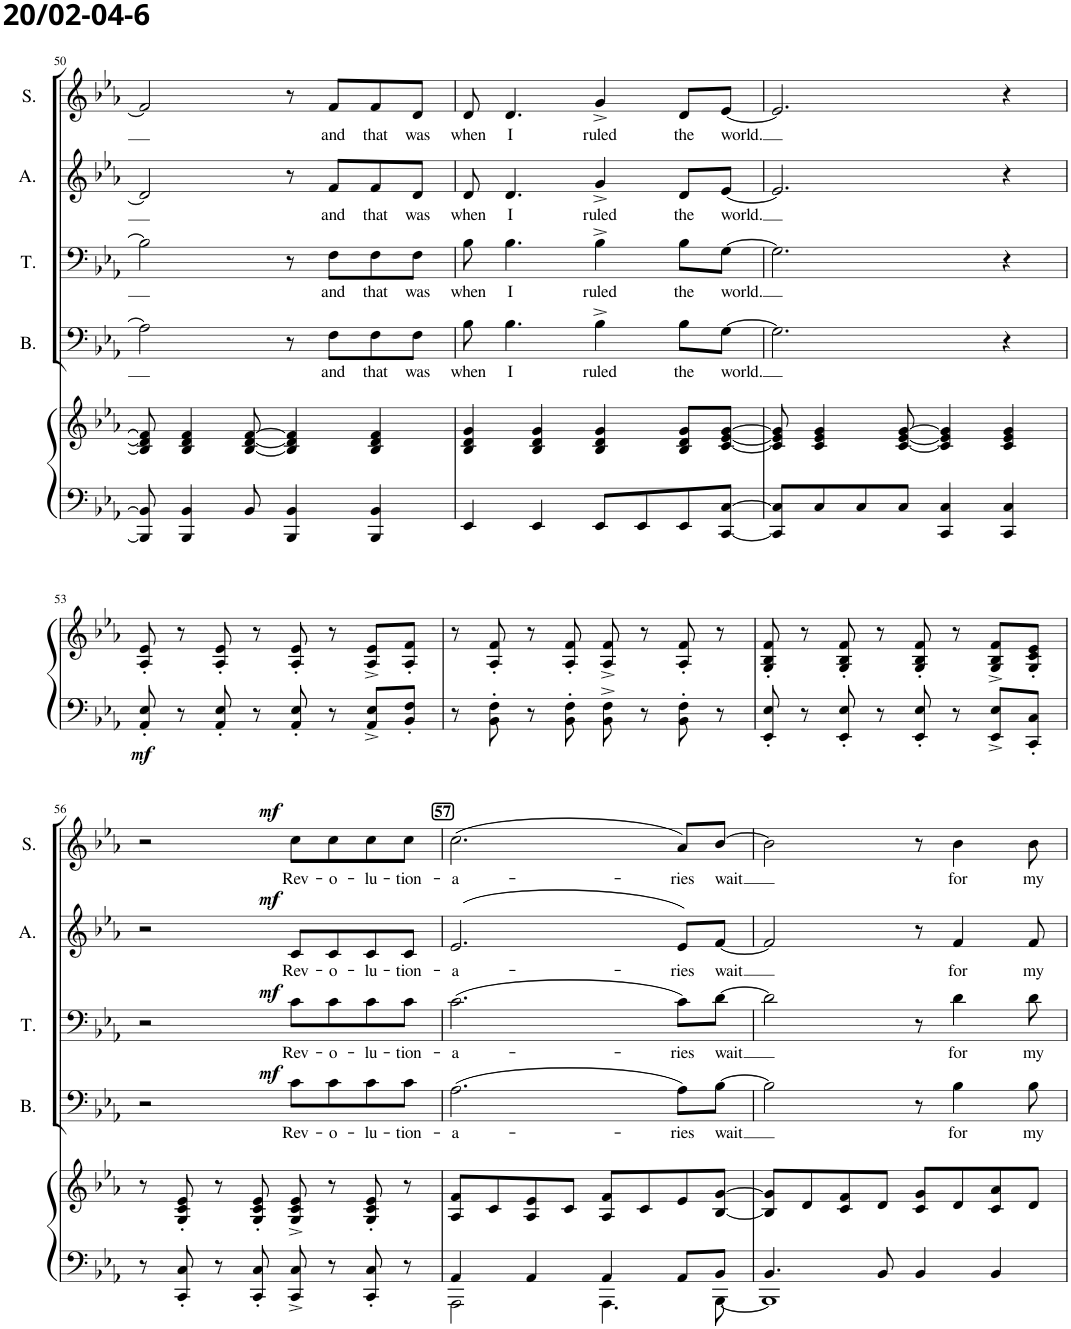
**kern	**kern	**dynam	**kern	**text	**dynam	**kern	**text	**dynam	**kern	**text	**dynam	**kern	**text	**dynam
*part5	*part5	*part5	*part4	*part4	*part4	*part3	*part3	*part3	*part2	*part2	*part2	*part1	*part1	*part1
*staff6	*staff5	*staff5/6	*staff4	*staff4	*staff4	*staff3	*staff3	*staff3	*staff2	*staff2	*staff2	*staff1	*staff1	*staff1
*I"Piano	*	*	*I"Bas	*	*	*I"Tenor	*	*	*I"Alt	*	*	*I"Sopraan	*	*
*I'Pno	*	*	*I'B.	*	*	*I'T.	*	*	*I'A.	*	*	*I'S.	*	*
!!LO:PB:g=z
*clefF4	*clefG2	*	*clefF4	*	*	*clefF4	*	*	*clefG2	*	*	*clefG2	*	*
*k[b-e-a-]	*k[b-e-a-]	*	*k[b-e-a-]	*	*	*k[b-e-a-]	*	*	*k[b-e-a-]	*	*	*k[b-e-a-]	*	*
*M4/4	*M4/4	*	*M4/4	*	*	*M4/4	*	*	*M4/4	*	*	*M4/4	*	*
=50	=50	=50	=50	=50	=50	=50	=50	=50	=50	=50	=50	=50	=50	=50
8BBB-/] 8BB-/]	8B-/] 8d/] 8f/]	.	2A-\]	.	.	2B-\]	.	.	2d/]	.	.	2f/]	.	.
4BBB-/ 4BB-/	4B-/ 4d/ 4f/	.	.	.	.	.	.	.	.	.	.	.	.	.
8BB-/	[8B-/ [8d/ [8f/	.	.	.	.	.	.	.	.	.	.	.	.	.
4BBB-/ 4BB-/	4B-/] 4d/] 4f/]	.	8r	.	.	8r	.	.	8r	.	.	8r	.	.
!	!	!	!	!LO:LY:b	!	!	!LO:LY:b	!	!	!LO:LY:b	!	!	!LO:LY:b	!
.	.	.	8F\L	and	.	8F\L	and	.	8f/L	and	.	8f/L	and	.
!	!	!	!	!LO:LY:b	!	!	!LO:LY:b	!	!	!LO:LY:b	!	!	!LO:LY:b	!
4BBB-/ 4BB-/	4B-/ 4d/ 4f/	.	8F\	that	.	8F\	that	.	8f/	that	.	8f/	that	.
!	!	!	!	!LO:LY:b	!	!	!LO:LY:b	!	!	!LO:LY:b	!	!	!LO:LY:b	!
.	.	.	8F\J	was	.	8F\J	was	.	8d/J	was	.	8d/J	was	.
=51	=51	=51	=51	=51	=51	=51	=51	=51	=51	=51	=51	=51	=51	=51
!	!	!	!	!LO:LY:b	!	!	!LO:LY:b	!	!	!LO:LY:b	!	!	!LO:LY:b	!
4EE-/	4B-/ 4d/ 4g/	.	8B-\	when	.	8B-\	when	.	8d/	when	.	8d/	when	.
!	!	!	!	!LO:LY:b	!	!	!LO:LY:b	!	!	!LO:LY:b	!	!	!LO:LY:b	!
.	.	.	4.B-\	I	.	4.B-\	I	.	4.d/	I	.	4.d/	I	.
4EE-/	4B-/ 4d/ 4g/	.	.	.	.	.	.	.	.	.	.	.	.	.
!	!	!	!	!LO:LY:b	!	!	!LO:LY:b	!	!	!LO:LY:b	!	!	!LO:LY:b	!
8EE-/L	4B-/ 4d/ 4g/	.	4B-^\	ruled	.	4B-^\	ruled	.	4g^/	ruled	.	4g^/	ruled	.
8EE-/	.	.	.	.	.	.	.	.	.	.	.	.	.	.
!	!	!	!	!LO:LY:b	!	!	!LO:LY:b	!	!	!LO:LY:b	!	!	!LO:LY:b	!
8EE-/	8B-/ 8d/ 8g/L	.	8B-\L	the	.	8B-\L	the	.	8d/L	the	.	8d/L	the	.
!	!	!	!	!LO:LY:b	!	!	!LO:LY:b	!	!	!LO:LY:b	!	!	!LO:LY:b	!
[8CC/ [8C/J	[8c/ [8e-/ [8g/J	.	[8G\J	world.	.	[8G\J	world.	.	[8e-/J	world.	.	[8e-/J	world.	.
=52	=52	=52	=52	=52	=52	=52	=52	=52	=52	=52	=52	=52	=52	=52
8CC/] 8C/]L	8c/] 8e-/] 8g/]	.	2.G\]	.	.	2.G\]	.	.	2.e-/]	.	.	2.e-/]	.	.
8C/	4c/ 4e-/ 4g/	.	.	.	.	.	.	.	.	.	.	.	.	.
8C/	.	.	.	.	.	.	.	.	.	.	.	.	.	.
8C/J	[8c/ [8e-/ [8g/	.	.	.	.	.	.	.	.	.	.	.	.	.
4CC/ 4C/	4c/] 4e-/] 4g/]	.	.	.	.	.	.	.	.	.	.	.	.	.
4CC/ 4C/	4c/ 4e-/ 4g/	.	4r	.	.	4r	.	.	4r	.	.	4r	.	.
!!LO:LB:g=z
=53	=53	=53	=53	=53	=53	=53	=53	=53	=53	=53	=53	=53	=53	=53
!	!	!LO:DY:b=2	!	!	!	!	!	!	!	!	!	!	!	!
8AA-/' 8E-/'	8A-/' 8e-/'	mf	1r	.	.	1r	.	.	1r	.	.	1r	.	.
8r	8r	.	.	.	.	.	.	.	.	.	.	.	.	.
8AA-/' 8E-/'	8A-/' 8e-/'	.	.	.	.	.	.	.	.	.	.	.	.	.
8r	8r	.	.	.	.	.	.	.	.	.	.	.	.	.
8AA-/' 8E-/'	8A-/' 8e-/'	.	.	.	.	.	.	.	.	.	.	.	.	.
8r	8r	.	.	.	.	.	.	.	.	.	.	.	.	.
8AA-/^ 8E-/^L	8A-/^ 8e-/^L	.	.	.	.	.	.	.	.	.	.	.	.	.
8BB-/' 8F/'J	8A-/' 8f/'J	.	.	.	.	.	.	.	.	.	.	.	.	.
=54	=54	=54	=54	=54	=54	=54	=54	=54	=54	=54	=54	=54	=54	=54
8r	8r	.	1r	.	.	1r	.	.	1r	.	.	1r	.	.
8BB-\' 8F\'	8A-/' 8f/'	.	.	.	.	.	.	.	.	.	.	.	.	.
8r	8r	.	.	.	.	.	.	.	.	.	.	.	.	.
8BB-\' 8F\'	8A-/' 8f/'	.	.	.	.	.	.	.	.	.	.	.	.	.
8BB-\^ 8F\^	8A-/^ 8f/^	.	.	.	.	.	.	.	.	.	.	.	.	.
8r	8r	.	.	.	.	.	.	.	.	.	.	.	.	.
8BB-\' 8F\'	8A-/' 8f/'	.	.	.	.	.	.	.	.	.	.	.	.	.
8r	8r	.	.	.	.	.	.	.	.	.	.	.	.	.
=55	=55	=55	=55	=55	=55	=55	=55	=55	=55	=55	=55	=55	=55	=55
8EE-/' 8E-/'	8G/' 8B-/' 8f/'	.	1r	.	.	1r	.	.	1r	.	.	1r	.	.
8r	8r	.	.	.	.	.	.	.	.	.	.	.	.	.
8EE-/' 8E-/'	8G/' 8B-/' 8f/'	.	.	.	.	.	.	.	.	.	.	.	.	.
8r	8r	.	.	.	.	.	.	.	.	.	.	.	.	.
8EE-/' 8E-/'	8G/' 8B-/' 8f/'	.	.	.	.	.	.	.	.	.	.	.	.	.
8r	8r	.	.	.	.	.	.	.	.	.	.	.	.	.
8EE-/^ 8E-/^L	8G/^ 8B-/^ 8f/^L	.	.	.	.	.	.	.	.	.	.	.	.	.
8CC/' 8C/'J	8G/' 8c/' 8e-/'J	.	.	.	.	.	.	.	.	.	.	.	.	.
!!LO:LB:g=z
=56	=56	=56	=56	=56	=56	=56	=56	=56	=56	=56	=56	=56	=56	=56
8r	8r	.	2r	.	.	2r	.	.	2r	.	.	2r	.	.
8CC/' 8C/'	8G/' 8c/' 8e-/'	.	.	.	.	.	.	.	.	.	.	.	.	.
8r	8r	.	.	.	.	.	.	.	.	.	.	.	.	.
8CC/' 8C/'	8G/' 8c/' 8e-/'	.	.	.	.	.	.	.	.	.	.	.	.	.
!	!	!	!	!LO:LY:b	!LO:DY:a	!	!LO:LY:b	!LO:DY:a	!	!LO:LY:b	!LO:DY:a	!	!LO:LY:b	!LO:DY:a
8CC/^ 8C/^	8G/^ 8c/^ 8e-/^	.	8c\L	Rev-	mf	8c\L	Rev-	mf	8c/L	Rev-	mf	8cc\L	Rev-	mf
!	!	!	!	!LO:LY:b	!	!	!LO:LY:b	!	!	!LO:LY:b	!	!	!LO:LY:b	!
8r	8r	.	8c\	-o-	.	8c\	-o-	.	8c/	-o-	.	8cc\	-o-	.
!	!	!	!	!LO:LY:b	!	!	!LO:LY:b	!	!	!LO:LY:b	!	!	!LO:LY:b	!
8CC/' 8C/'	8G/' 8c/' 8e-/'	.	8c\	-lu-	.	8c\	-lu-	.	8c/	-lu-	.	8cc\	-lu-	.
!	!	!	!	!LO:LY:b	!	!	!LO:LY:b	!	!	!LO:LY:b	!	!	!LO:LY:b	!
8r	8r	.	8c\J	-tion-	.	8c\J	-tion-	.	8c/J	-tion-	.	8cc\J	-tion-	.
=57	=57	=57	=57	=57	=57	=57	=57	=57	=57	=57	=57	=57	=57	=57
*^	*	*	*	*	*	*	*	*	*	*	*	*	*	*
!	!	!	!	!	!LO:LY:b	!	!	!LO:LY:b	!	!	!LO:LY:b	!	!	!LO:LY:b	!
4AA-/	2AAA-\	8A-/ 8f/L	.	(2.A-\	-a-	.	(2.c\	-a-	.	(>2.e-/	-a-	.	(2.cc\	-a-	.
.	.	8c/	.	.	.	.	.	.	.	.	.	.	.	.	.
4AA-/	.	8A-/ 8e-/	.	.	.	.	.	.	.	.	.	.	.	.	.
.	.	8c/J	.	.	.	.	.	.	.	.	.	.	.	.	.
4AA-/	4.AAA-\	8A-/ 8f/L	.	.	.	.	.	.	.	.	.	.	.	.	.
.	.	8c/	.	.	.	.	.	.	.	.	.	.	.	.	.
!	!	!	!	!	!LO:LY:b	!	!	!LO:LY:b	!	!	!LO:LY:b	!	!	!LO:LY:b	!
8AA-/L	.	8e-/	.	8A-\L)	-ries	.	8c\L)	-ries	.	8e-/L)	-ries	.	8a-/L)	-ries	.
!	!	!	!	!	!LO:LY:b	!	!	!LO:LY:b	!	!	!LO:LY:b	!	!	!LO:LY:b	!
8BB-/J	[8BBB-\	[8B-/ [8g/J	.	[8B-\J	wait	.	[8d\J	wait	.	[8f/J	wait	.	[8b-/J	wait	.
=58	=58	=58	=58	=58	=58	=58	=58	=58	=58	=58	=58	=58	=58	=58	=58
4.BB-/	1BBB-]	8B-/] 8g/]L	.	2B-\]	.	.	2d\]	.	.	2f/]	.	.	2b-\]	.	.
.	.	8d/	.	.	.	.	.	.	.	.	.	.	.	.	.
.	.	8c/ 8f/	.	.	.	.	.	.	.	.	.	.	.	.	.
8BB-/	.	8d/J	.	.	.	.	.	.	.	.	.	.	.	.	.
4BB-/	.	8c/ 8g/L	.	8r	.	.	8r	.	.	8r	.	.	8r	.	.
!	!	!	!	!	!LO:LY:b	!	!	!LO:LY:b	!	!	!LO:LY:b	!	!	!LO:LY:b	!
.	.	8d/	.	4B-\	for	.	4d\	for	.	4f/	for	.	4b-\	for	.
4BB-/	.	8c/ 8a-/	.	.	.	.	.	.	.	.	.	.	.	.	.
!	!	!	!	!	!LO:LY:b	!	!	!LO:LY:b	!	!	!LO:LY:b	!	!	!LO:LY:b	!
.	.	8d/J	.	8B-\	my	.	8d\	my	.	8f/	my	.	8b-\	my	.
*v	*v	*	*	*	*	*	*	*	*	*	*	*	*	*	*
=	=	=	=	=	=	=	=	=	=	=	=	=	=	=
*-	*-	*-	*-	*-	*-	*-	*-	*-	*-	*-	*-	*-	*-	*-
